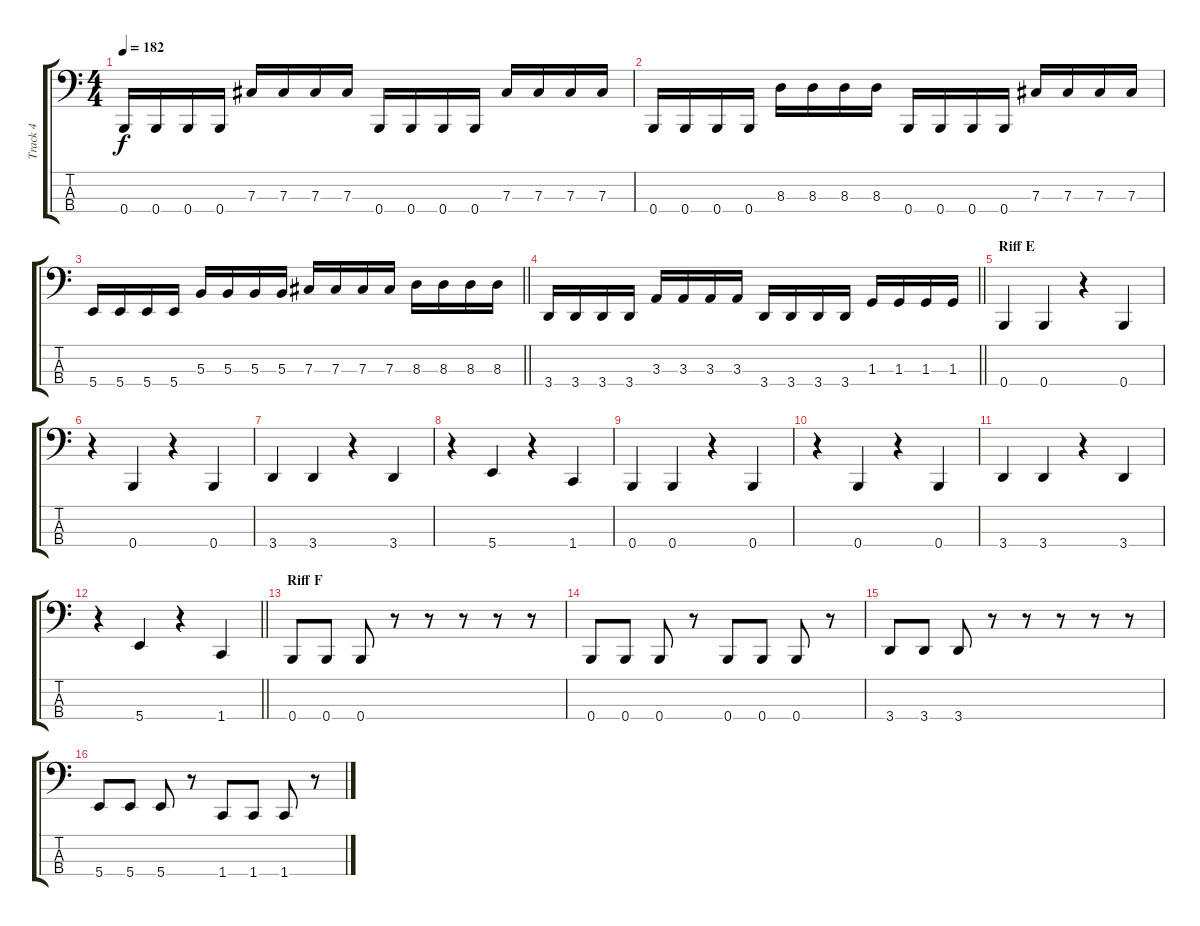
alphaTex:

\track ("Track 4" "Track 4") {instrument electricbasspick}
\staff {score tabs}
\tuning (E2 B1 Gb1 B0) {hide}
\ts (4 4)
\tempo 182
\clef f4
\ks c
0.4.16{dy f} 0.4.16 0.4.16 0.4.16 7.3.16 7.3.16 7.3.16 7.3.16 0.4.16 0.4.16 0.4.16 0.4.16 7.3.16 7.3.16 7.3.16 7.3.16 |
0.4.16 0.4.16 0.4.16 0.4.16 8.3.16 8.3.16 8.3.16 8.3.16 0.4.16 0.4.16 0.4.16 0.4.16 7.3.16 7.3.16 7.3.16 7.3.16 |
\barLineRight lightlight
5.4.16 5.4.16 5.4.16 5.4.16 5.3.16 5.3.16 5.3.16 5.3.16 7.3.16 7.3.16 7.3.16 7.3.16 8.3.16 8.3.16 8.3.16 8.3.16 |
\barLineRight lightlight
3.4.16 3.4.16 3.4.16 3.4.16 3.3.16 3.3.16 3.3.16 3.3.16 3.4.16 3.4.16 3.4.16 3.4.16 1.3.16 1.3.16 1.3.16 1.3.16 |
\section ("" "Riff E")
0.4.4 0.4.4 r.4 0.4.4 |
r.4 0.4.4 r.4 0.4.4 |
3.4.4 3.4.4 r.4 3.4.4 |
r.4 5.4.4 r.4 1.4.4 |
0.4.4 0.4.4 r.4 0.4.4 |
r.4 0.4.4 r.4 0.4.4 |
3.4.4 3.4.4 r.4 3.4.4 |
\barLineRight lightlight
r.4 5.4.4 r.4 1.4.4 |
\section ("" "Riff F")
0.4.8 0.4.8 0.4.8 r.8 r.8 r.8 r.8 r.8 |
0.4.8 0.4.8 0.4.8 r.8 0.4.8 0.4.8 0.4.8 r.8 |
3.4.8 3.4.8 3.4.8 r.8 r.8 r.8 r.8 r.8 |
5.4.8 5.4.8 5.4.8 r.8 1.4.8 1.4.8 1.4.8 r.8
